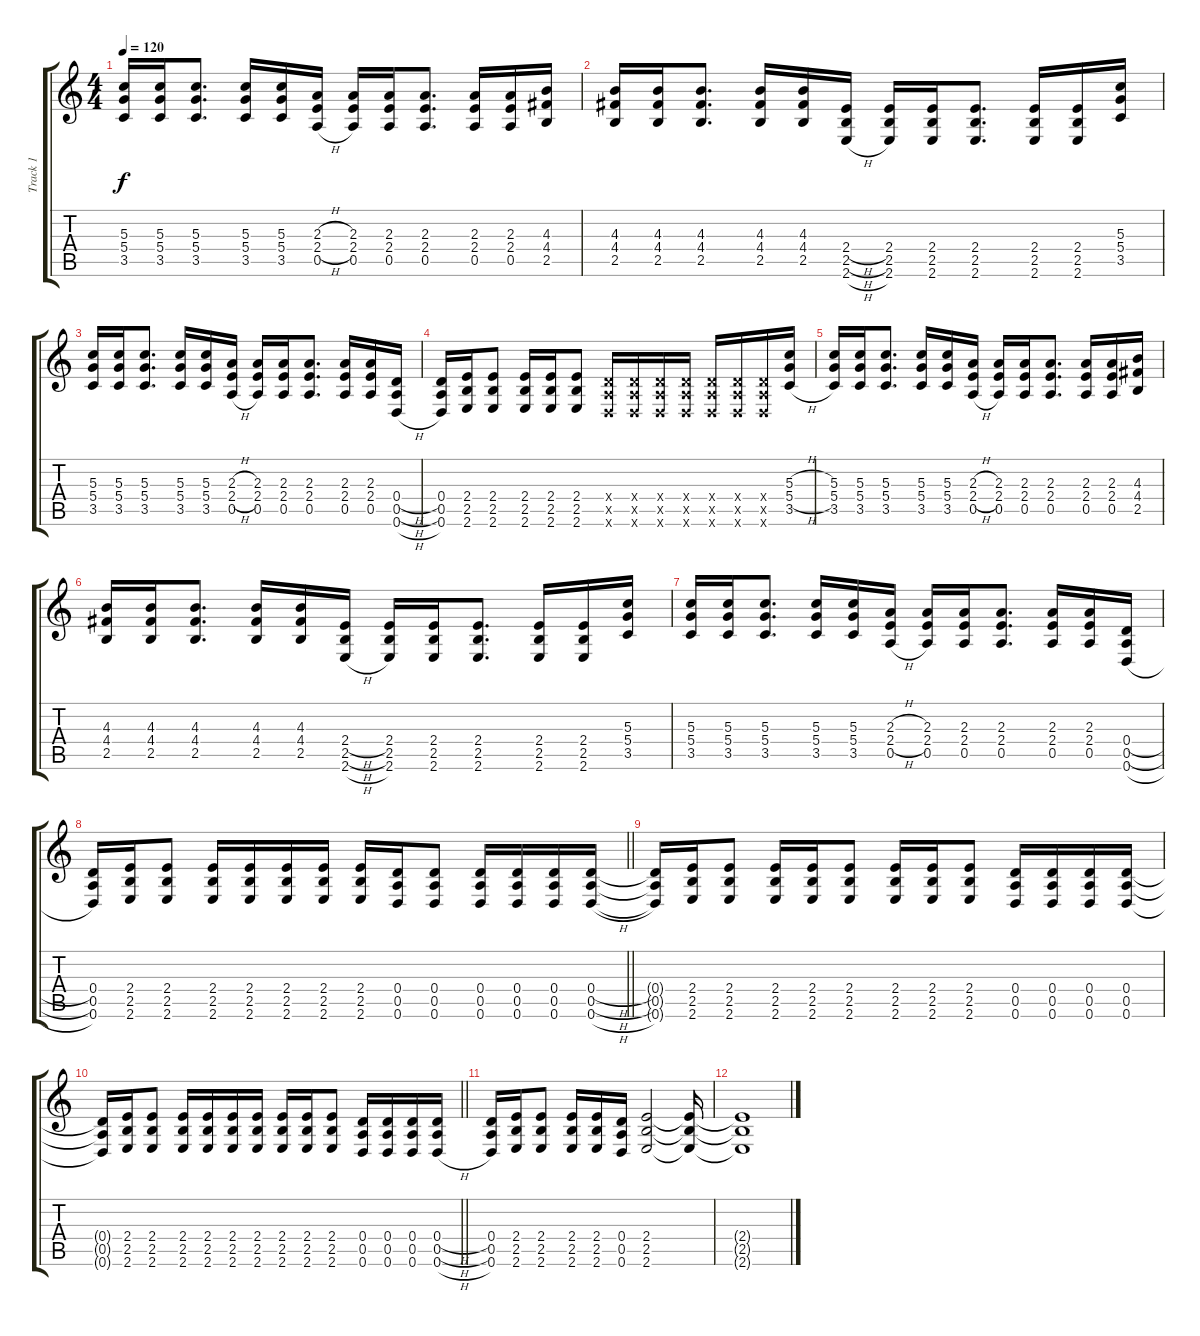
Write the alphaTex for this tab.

\track ("Track 1" "Track 1") {instrument distortionguitar}
\staff {score tabs}
\tuning (E4 B3 G3 D3 A2 D2) {hide}
\ts (4 4)
\tempo 120
\clef g2
\ks c
(5.3 5.4 3.5).16{dy f} (5.3 5.4 3.5).16 (5.3 5.4 3.5).8{d} (5.3 5.4 3.5).16 (5.3 5.4 3.5).16 (2.3{h} 2.4{h} 0.5{h}).16 (2.3 2.4 0.5).16 (2.3 2.4 0.5).16 (2.3 2.4 0.5).8{d} (2.3 2.4 0.5).16 (2.3 2.4 0.5).16 (4.3 4.4 2.5).16 |
(4.3 4.4 2.5).16 (4.3 4.4 2.5).16 (4.3 4.4 2.5).8{d} (4.3 4.4 2.5).16 (4.3 4.4 2.5).16 (2.4{h} 2.5{h} 2.6{h}).16 (2.4 2.5 2.6).16 (2.4 2.5 2.6).16 (2.4 2.5 2.6).8{d} (2.4 2.5 2.6).16 (2.4 2.5 2.6).16 (5.3 5.4 3.5).16 |
(5.3 5.4 3.5).16 (5.3 5.4 3.5).16 (5.3 5.4 3.5).8{d} (5.3 5.4 3.5).16 (5.3 5.4 3.5).16 (2.3{h} 2.4{h} 0.5{h}).16 (2.3 2.4 0.5).16 (2.3 2.4 0.5).16 (2.3 2.4 0.5).8{d} (2.3 2.4 0.5).16 (2.3 2.4 0.5).16 (0.4{h} 0.5{h} 0.6{h}).16 |
(0.4 0.5 0.6).16 (2.4 2.5 2.6).16 (2.4 2.5 2.6).8 (2.4 2.5 2.6).16 (2.4 2.5 2.6).16 (2.4 2.5 2.6).8 (0.4{x} 0.5{x} 0.6{x}).16 (0.4{x} 0.5{x} 0.6{x}).16 (0.4{x} 0.5{x} 0.6{x}).16 (0.4{x} 0.5{x} 0.6{x}).16 (0.4{x} 0.5{x} 0.6{x}).16 (0.4{x} 0.5{x} 0.6{x}).16 (0.4{x} 0.5{x} 0.6{x}).16 (5.3{h} 5.4{h} 3.5{h}).16 |
(5.3 5.4 3.5).16 (5.3 5.4 3.5).16 (5.3 5.4 3.5).8{d} (5.3 5.4 3.5).16 (5.3 5.4 3.5).16 (2.3{h} 2.4{h} 0.5{h}).16 (2.3 2.4 0.5).16 (2.3 2.4 0.5).16 (2.3 2.4 0.5).8{d} (2.3 2.4 0.5).16 (2.3 2.4 0.5).16 (4.3 4.4 2.5).16 |
(4.3 4.4 2.5).16 (4.3 4.4 2.5).16 (4.3 4.4 2.5).8{d} (4.3 4.4 2.5).16 (4.3 4.4 2.5).16 (2.4{h} 2.5{h} 2.6{h}).16 (2.4 2.5 2.6).16 (2.4 2.5 2.6).16 (2.4 2.5 2.6).8{d} (2.4 2.5 2.6).16 (2.4 2.5 2.6).16 (5.3 5.4 3.5).16 |
(5.3 5.4 3.5).16 (5.3 5.4 3.5).16 (5.3 5.4 3.5).8{d} (5.3 5.4 3.5).16 (5.3 5.4 3.5).16 (2.3{h} 2.4{h} 0.5{h}).16 (2.3 2.4 0.5).16 (2.3 2.4 0.5).16 (2.3 2.4 0.5).8{d} (2.3 2.4 0.5).16 (2.3 2.4 0.5).16 (0.4{h} 0.5{h} 0.6{h}).16 |
\barLineRight lightlight
(0.4 0.5 0.6).16 (2.4 2.5 2.6).16 (2.4 2.5 2.6).8 (2.4 2.5 2.6).16 (2.4 2.5 2.6).16 (2.4 2.5 2.6).16 (2.4 2.5 2.6).16 (2.4 2.5 2.6).16 (0.4 0.5 0.6).16 (0.4 0.5 0.6).8 (0.4 0.5 0.6).16 (0.4 0.5 0.6).16 (0.4 0.5 0.6).16 (0.4{h} 0.5{h} 0.6{h}).16 |
(0.4{t} 0.5{t} 0.6{t}).16 (2.4 2.5 2.6).16 (2.4 2.5 2.6).8 (2.4 2.5 2.6).16 (2.4 2.5 2.6).16 (2.4 2.5 2.6).8 (2.4 2.5 2.6).16 (2.4 2.5 2.6).16 (2.4 2.5 2.6).8 (0.4 0.5 0.6).16 (0.4 0.5 0.6).16 (0.4 0.5 0.6).16 (0.4 0.5 0.6).16 |
\barLineRight lightlight
(0.4{t} 0.5{t} 0.6{t}).16 (2.4 2.5 2.6).16 (2.4 2.5 2.6).8 (2.4 2.5 2.6).16 (2.4 2.5 2.6).16 (2.4 2.5 2.6).16 (2.4 2.5 2.6).16 (2.4 2.5 2.6).16 (2.4 2.5 2.6).16 (2.4 2.5 2.6).8 (0.4 0.5 0.6).16 (0.4 0.5 0.6).16 (0.4 0.5 0.6).16 (0.4{h} 0.5{h} 0.6{h}).16 |
(0.4 0.5 0.6).16 (2.4 2.5 2.6).16 (2.4 2.5 2.6).8 (2.4 2.5 2.6).16 (2.4 2.5 2.6).16 (0.4 0.5 0.6).16 (2.4 2.5 2.6).2 (2.4{t} 2.5{t} 2.6{t}).16 |
(2.4{t} 2.5{t} 2.6{t}).1
